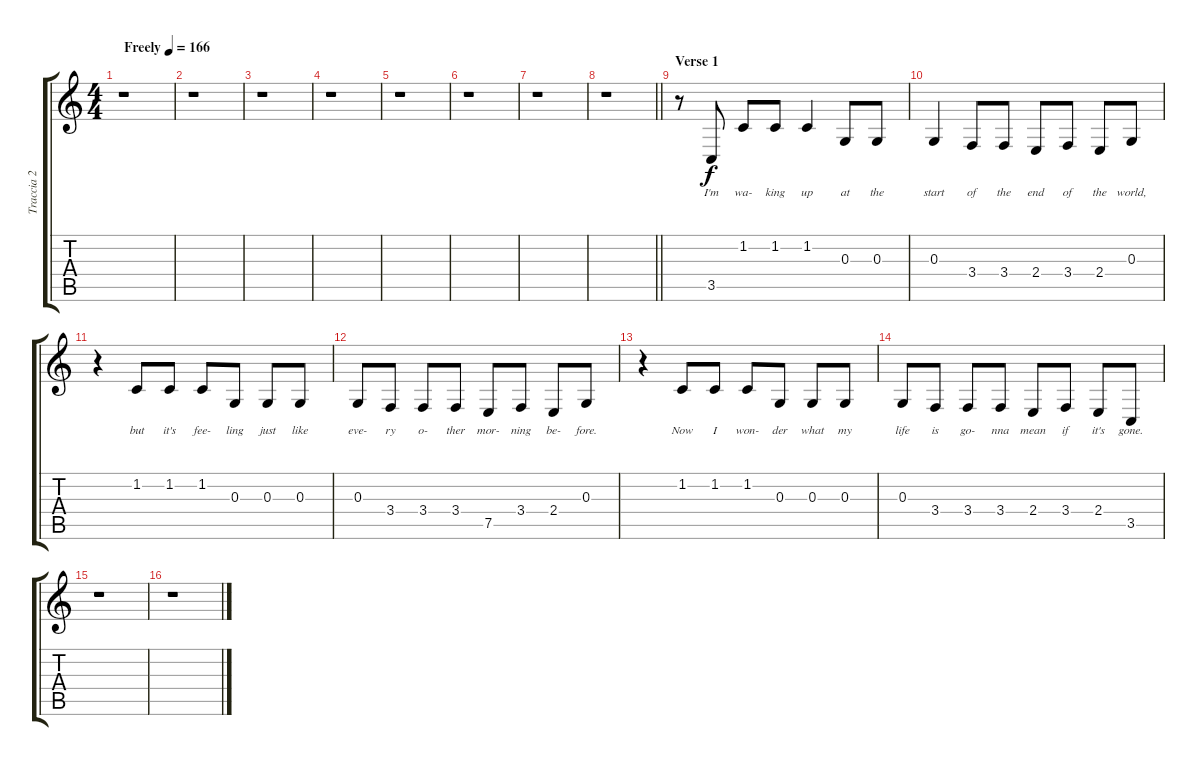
\track ("Traccia 2" "Traccia 2") {instrument fx4atmosphere}
\staff {score tabs}
\tuning (E4 B3 G3 D3 A2 E2) {hide}
\ts (4 4)
\tempo (166 "Freely")
\clef g2
\ks c
r.1{dy f instrument fx4atmosphere} |
r.1 |
r.1 |
r.1 |
r.1 |
r.1 |
r.1 |
\barLineRight lightlight
r.1 |
\section ("" "Verse 1")
r.8 3.5.8{lyrics (0 "I'm") lyrics (1 "") lyrics (2 "") lyrics (3 "") lyrics (4 "")} 1.2.8{lyrics (0 "wa-") lyrics (1 "") lyrics (2 "") lyrics (3 "") lyrics (4 "")} 1.2.8{lyrics (0 "king") lyrics (1 "") lyrics (2 "") lyrics (3 "") lyrics (4 "")} 1.2.4{lyrics (0 "up") lyrics (1 "") lyrics (2 "") lyrics (3 "") lyrics (4 "")} 0.3.8{lyrics (0 "at") lyrics (1 "") lyrics (2 "") lyrics (3 "") lyrics (4 "")} 0.3.8{lyrics (0 "the") lyrics (1 "") lyrics (2 "") lyrics (3 "") lyrics (4 "")} |
0.3.4{lyrics (0 "start") lyrics (1 "") lyrics (2 "") lyrics (3 "") lyrics (4 "")} 3.4.8{lyrics (0 "of") lyrics (1 "") lyrics (2 "") lyrics (3 "") lyrics (4 "")} 3.4.8{lyrics (0 "the") lyrics (1 "") lyrics (2 "") lyrics (3 "") lyrics (4 "")} 2.4.8{lyrics (0 "end") lyrics (1 "") lyrics (2 "") lyrics (3 "") lyrics (4 "")} 3.4.8{lyrics (0 "of") lyrics (1 "") lyrics (2 "") lyrics (3 "") lyrics (4 "")} 2.4.8{lyrics (0 "the") lyrics (1 "") lyrics (2 "") lyrics (3 "") lyrics (4 "")} 0.3.8{lyrics (0 "world,") lyrics (1 "") lyrics (2 "") lyrics (3 "") lyrics (4 "")} |
r.4 1.2.8{lyrics (0 "but") lyrics (1 "") lyrics (2 "") lyrics (3 "") lyrics (4 "")} 1.2.8{lyrics (0 "it's") lyrics (1 "") lyrics (2 "") lyrics (3 "") lyrics (4 "")} 1.2.8{lyrics (0 "fee-") lyrics (1 "") lyrics (2 "") lyrics (3 "") lyrics (4 "")} 0.3.8{lyrics (0 "ling") lyrics (1 "") lyrics (2 "") lyrics (3 "") lyrics (4 "")} 0.3.8{lyrics (0 "just") lyrics (1 "") lyrics (2 "") lyrics (3 "") lyrics (4 "")} 0.3.8{lyrics (0 "like") lyrics (1 "") lyrics (2 "") lyrics (3 "") lyrics (4 "")} |
0.3.8{lyrics (0 "eve-") lyrics (1 "") lyrics (2 "") lyrics (3 "") lyrics (4 "")} 3.4.8{lyrics (0 "ry") lyrics (1 "") lyrics (2 "") lyrics (3 "") lyrics (4 "")} 3.4.8{lyrics (0 "o-") lyrics (1 "") lyrics (2 "") lyrics (3 "") lyrics (4 "")} 3.4.8{lyrics (0 "ther") lyrics (1 "") lyrics (2 "") lyrics (3 "") lyrics (4 "")} 7.5.8{lyrics (0 "mor-") lyrics (1 "") lyrics (2 "") lyrics (3 "") lyrics (4 "")} 3.4.8{lyrics (0 "ning") lyrics (1 "") lyrics (2 "") lyrics (3 "") lyrics (4 "")} 2.4.8{lyrics (0 "be-") lyrics (1 "") lyrics (2 "") lyrics (3 "") lyrics (4 "")} 0.3.8{lyrics (0 "fore.") lyrics (1 "") lyrics (2 "") lyrics (3 "") lyrics (4 "")} |
r.4 1.2.8{lyrics (0 "Now") lyrics (1 "") lyrics (2 "") lyrics (3 "") lyrics (4 "")} 1.2.8{lyrics (0 "I") lyrics (1 "") lyrics (2 "") lyrics (3 "") lyrics (4 "")} 1.2.8{lyrics (0 "won-") lyrics (1 "") lyrics (2 "") lyrics (3 "") lyrics (4 "")} 0.3.8{lyrics (0 "der") lyrics (1 "") lyrics (2 "") lyrics (3 "") lyrics (4 "")} 0.3.8{lyrics (0 "what") lyrics (1 "") lyrics (2 "") lyrics (3 "") lyrics (4 "")} 0.3.8{lyrics (0 "my") lyrics (1 "") lyrics (2 "") lyrics (3 "") lyrics (4 "")} |
0.3.8{lyrics (0 "life") lyrics (1 "") lyrics (2 "") lyrics (3 "") lyrics (4 "")} 3.4.8{lyrics (0 "is") lyrics (1 "") lyrics (2 "") lyrics (3 "") lyrics (4 "")} 3.4.8{lyrics (0 "go-") lyrics (1 "") lyrics (2 "") lyrics (3 "") lyrics (4 "")} 3.4.8{lyrics (0 "nna") lyrics (1 "") lyrics (2 "") lyrics (3 "") lyrics (4 "")} 2.4.8{lyrics (0 "mean") lyrics (1 "") lyrics (2 "") lyrics (3 "") lyrics (4 "")} 3.4.8{lyrics (0 "if") lyrics (1 "") lyrics (2 "") lyrics (3 "") lyrics (4 "")} 2.4.8{lyrics (0 "it's") lyrics (1 "") lyrics (2 "") lyrics (3 "") lyrics (4 "")} 3.5.8{lyrics (0 "gone.") lyrics (1 "") lyrics (2 "") lyrics (3 "") lyrics (4 "")} |
r.1 |
r.1
